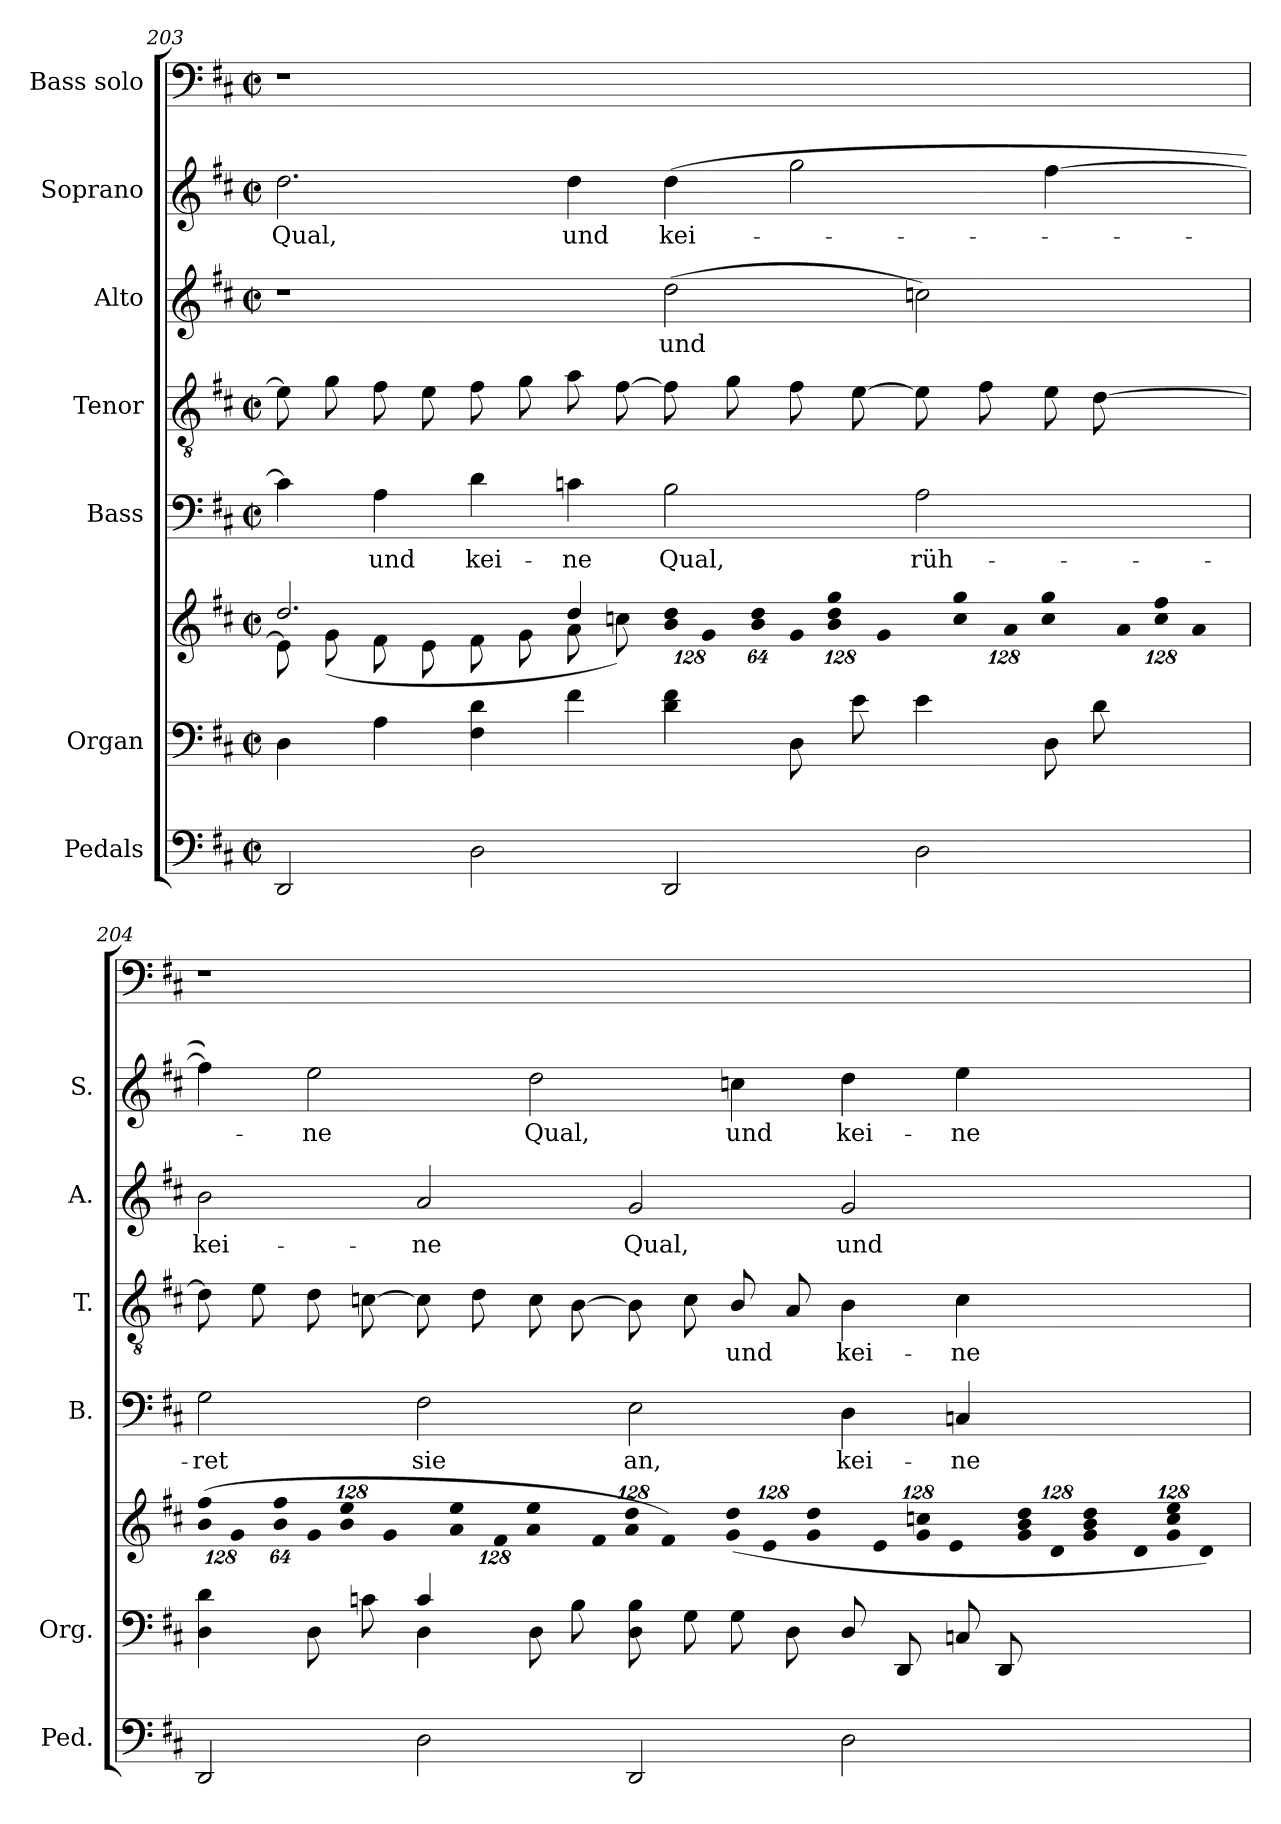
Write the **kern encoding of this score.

**kern	**kern	**kern	**kern	**text	**kern	**text	**kern	**text	**kern	**text	**kern
*part7	*part6	*part6	*part5	*part5	*part4	*part4	*part3	*part3	*part2	*part2	*part1
*staff8	*staff7	*staff6	*staff5	*staff5	*staff4	*staff4	*staff3	*staff3	*staff2	*staff2	*staff1
*I"Pedals	*I"Organ	*	*I"Bass	*	*I"Tenor	*	*I"Alto	*	*I"Soprano	*	*I"Bass solo
*I'Ped.	*I'Org.	*	*I'B.	*	*I'T.	*	*I'A.	*	*I'S.	*	*
!!LO:PB:g=z
*clefF4	*clefF4	*clefG2	*clefF4	*	*clefGv2	*	*clefG2	*	*clefG2	*	*clefF4
*	*	*	*	*	*ITrd7c12	*	*	*	*	*	*
*k[f#c#]	*k[f#c#]	*k[f#c#]	*k[f#c#]	*	*k[f#c#]	*	*k[f#c#]	*	*k[f#c#]	*	*k[f#c#]
*D:	*D:	*D:	*D:	*	*D:	*	*D:	*	*D:	*	*D:
*M2/2	*M2/2	*M2/2	*M2/2	*	*M2/2	*	*M2/2	*	*M2/2	*	*M2/2
*met(c|)	*met(c|)	*met(c|)	*met(c|)	*	*met(c|)	*	*met(c|)	*	*met(c|)	*	*met(c|)
=203	=203	=203	=203	=203	=203	=203	=203	=203	=203	=203	=203
*	*	*^	*	*	*	*	*	*	*	*	*
!	!	!	!	!	!	!	!	!	!	!	!LO:LY:b:color=#000000	!LO:N:vis=1
2DDi/	4Di\	2.ddi/	(8ei\]	4ci\]	.	8Ei\]	.	1r	.	2.ddi\	Qual,	1r
.	.	.	(8gi\	.	.	8Gi\	.	.	.	.	.	.
!	!	!	!	!	!LO:LY:b:color=#000000	!	!	!	!	!	!	!
.	4Ai\	.	8f#i\	4Ai\	und	8F#i\	.	.	.	.	.	.
.	.	.	8ei\	.	.	8Ei\	.	.	.	.	.	.
!	!	!	!	!	!LO:LY:b:color=#000000	!	!	!	!	!	!	!
2Di\	4F#i\ 4di	.	8f#i\	4di\	kei-	8F#i\	.	.	.	.	.	.
.	.	.	8gi\	.	.	8Gi\	.	.	.	.	.	.
!	!	!	!	!	!LO:LY:b:color=#000000	!	!	!	!	!	!	!
!	!	!	!	!	!	!	!	!	!	!	!LO:LY:b:color=#000000	!
.	4f#i\	4ddi/	8ai\	4cni\	-ne	8Ai\	.	.	.	4ddi\	und	.
.	.	.	8ccni\)	.	.	[8F#i\	.	.	.	.	.	.
*	*	*Xbrackettup	*	*	*	*	*	*	*	*	*	*
!	!	!LO:N:vis=8	!	!	!	!	!	!	!	!	!	!
!	!	!	!	!	!LO:LY:b:color=#000000	!	!	!	!	!	!	!
!	!	!	!	!	!	!	!	!	!LO:LY:b:color=#000000	!	!	!
!	!	!	!	!	!	!	!	!	!	!	!LO:LY:b:color=#000000	!
2DDi/	4di\ 4f#i	1024%85bi\ 1024%85ddi	1ryy	2Bi\	Qual,	8F#i\]	.	(2ddi\	und	(4ddi\	kei-	1ryy
!	!	!LO:N:vis=8	!	!	!	!	!	!	!	!	!	!
.	.	1024%85gi\	.	.	.	.	.	.	.	.	.	.
.	.	.	.	.	.	8Gi\	.	.	.	.	.	.
!	!	!LO:N:vis=8	!	!	!	!	!	!	!	!	!	!
.	.	512%43bi\ 512%43ddi	.	.	.	.	.	.	.	.	.	.
!	!	!LO:N:vis=8	!	!	!	!	!	!	!	!	!	!
.	8Di\	1024%85gi\	.	.	.	8F#i\	.	.	.	2ggi\	.	.
!	!	!LO:N:vis=8	!	!	!	!	!	!	!	!	!	!
.	.	1024%85bi\ 1024%85ddi 1024%85ggi	.	.	.	.	.	.	.	.	.	.
.	8ei\	.	.	.	.	[8Ei\	.	.	.	.	.	.
!	!	!LO:N:vis=8	!	!	!	!	!	!	!	!	!	!
.	.	512%43gi\	.	.	.	.	.	.	.	.	.	.
!	!	!LO:N:vis=8	!	!	!	!	!	!	!	!	!	!
!	!	!	!	!	!LO:LY:b:color=#000000	!	!	!	!	!	!	!
2Di\	4ei\	1024%85cci\ 1024%85ggi	.	2Ai\	rüh-	8Ei\]	.	2ccni\)	.	.	.	.
!	!	!LO:N:vis=8	!	!	!	!	!	!	!	!	!	!
.	.	1024%85ai\	.	.	.	.	.	.	.	.	.	.
.	.	.	.	.	.	8F#i\	.	.	.	.	.	.
!	!	!LO:N:vis=8	!	!	!	!	!	!	!	!	!	!
.	.	512%43cci\ 512%43ggi	.	.	.	.	.	.	.	.	.	.
!	!	!LO:N:vis=8	!	!	!	!	!	!	!	!	!	!
.	8Di\	1024%85ai\	.	.	.	8Ei\	.	.	.	[4ff#i\	.	.
!	!	!LO:N:vis=8	!	!	!	!	!	!	!	!	!	!
.	.	1024%85cci\ 1024%85ff#i	.	.	.	.	.	.	.	.	.	.
.	8di\	.	.	.	.	[8Di\	.	.	.	.	.	.
!	!	!LO:N:vis=8	!	!	!	!	!	!	!	!	!	!
.	.	512%43ai\	.	.	.	.	.	.	.	.	.	.
*	*	*v	*v	*	*	*	*	*	*	*	*	*
=204	=204	=204	=204	=204	=204	=204	=204	=204	=204	=204	=204
*	*^	*	*	*	*	*	*	*	*	*	*
!	!	!	!LO:N:vis=8	!	!	!	!	!	!	!	!	!
!	!	!	!	!	!LO:LY:b:color=#000000	!	!	!	!	!	!	!
!	!	!	!	!	!	!	!	!	!LO:LY:b:color=#000000	!	!	!LO:N:vis=1
2DDi/	4Di\ 4di	2ryy	(1024%85bi\ 1024%85ff#i	2Gi\	-ret	8Di\]	.	2bi\	kei-	4ff#i\])	.	1r
!	!	!	!LO:N:vis=8	!	!	!	!	!	!	!	!	!
.	.	.	1024%85gi\	.	.	.	.	.	.	.	.	.
.	.	.	.	.	.	8Ei\	.	.	.	.	.	.
!	!	!	!LO:N:vis=8	!	!	!	!	!	!	!	!	!
.	.	.	512%43bi\ 512%43ff#i	.	.	.	.	.	.	.	.	.
!	!	!	!LO:N:vis=8	!	!	!	!	!	!	!	!	!
!	!	!	!	!	!	!	!	!	!	!	!LO:LY:b:color=#000000	!
.	8Di\	.	1024%85gi/	.	.	8Di\	.	.	.	2eei\	-ne	.
!	!	!	!LO:N:vis=8	!	!	!	!	!	!	!	!	!
.	.	.	1024%85bi/ 1024%85eei	.	.	.	.	.	.	.	.	.
.	8cni\	.	.	.	.	[8Cni\	.	.	.	.	.	.
!	!	!	!LO:N:vis=8	!	!	!	!	!	!	!	!	!
.	.	.	512%43gi/	.	.	.	.	.	.	.	.	.
!	!	!	!LO:N:vis=8	!	!	!	!	!	!	!	!	!
!	!	!	!	!	!LO:LY:b:color=#000000	!	!	!	!	!	!	!
!	!	!	!	!	!	!	!	!	!LO:LY:b:color=#000000	!	!	!
2Di\	4ci/	4Di\	1024%85ai\ 1024%85eei	2F#i\	sie	8Ci\]	.	2ai/	-ne	.	.	.
!	!	!	!LO:N:vis=8	!	!	!	!	!	!	!	!	!
.	.	.	1024%85f#i\	.	.	.	.	.	.	.	.	.
.	.	.	.	.	.	8Di\	.	.	.	.	.	.
!	!	!	!LO:N:vis=8	!	!	!	!	!	!	!	!	!
.	.	.	512%43ai\ 512%43eei	.	.	.	.	.	.	.	.	.
!	!	!	!LO:N:vis=8	!	!	!	!	!	!	!	!	!
!	!	!	!	!	!	!	!	!	!	!	!LO:LY:b:color=#000000	!
.	8Di\	1ryy	1024%85f#i/	.	.	8Ci\	.	.	.	2ddi\	Qual,	.
!	!	!	!LO:N:vis=8	!	!	!	!	!	!	!	!	!
.	.	.	1024%85ai/ 1024%85ddi	.	.	.	.	.	.	.	.	.
.	8Bi\	.	.	.	.	[8BBi\	.	.	.	.	.	.
!	!	!	!LO:N:vis=8	!	!	!	!	!	!	!	!	!
.	.	.	512%43f#i/)	.	.	.	.	.	.	.	.	.
!	!	!	!LO:N:vis=8	!	!	!	!	!	!	!	!	!
!	!	!	!	!	!LO:LY:b:color=#000000	!	!	!	!	!	!	!
!	!	!	!	!	!	!	!	!	!LO:LY:b:color=#000000	!	!	!
2DDi/	8Di\ 8Bi	.	(1024%85gi/ 1024%85ddi	2Ei\	an,	8BBi\]	.	2gi/	Qual,	.	.	1ryy
!	!	!	!LO:N:vis=8	!	!	!	!	!	!	!	!	!
.	.	.	1024%85ei/	.	.	.	.	.	.	.	.	.
.	8Gi\	.	.	.	.	8Ci\	.	.	.	.	.	.
!	!	!	!LO:N:vis=8	!	!	!	!	!	!	!	!	!
.	.	.	512%43gi/ 512%43ddi	.	.	.	.	.	.	.	.	.
!	!	!	!LO:N:vis=8	!	!	!	!	!	!	!	!	!
!	!	!	!	!	!	!	!LO:LY:b:color=#000000	!	!	!	!	!
!	!	!	!	!	!	!	!	!	!	!	!LO:LY:b:color=#000000	!
.	8Gi\	.	1024%85ei/	.	.	8BBi/	und	.	.	4ccni\	und	.
!	!	!	!LO:N:vis=8	!	!	!	!	!	!	!	!	!
.	.	.	1024%85gi/ 1024%85ccni	.	.	.	.	.	.	.	.	.
.	8Di\	.	.	.	.	8AAi/	.	.	.	.	.	.
!	!	!	!LO:N:vis=8	!	!	!	!	!	!	!	!	!
.	.	.	512%43ei/	.	.	.	.	.	.	.	.	.
!	!	!	!LO:N:vis=8	!	!	!	!	!	!	!	!	!
!	!	!	!	!	!LO:LY:b:color=#000000	!	!	!	!	!	!	!
!	!	!	!	!	!	!	!LO:LY:b:color=#000000	!	!	!	!	!
!	!	!	!	!	!	!	!	!	!LO:LY:b:color=#000000	!	!	!
!	!	!	!	!	!	!	!	!	!	!	!LO:LY:b:color=#000000	!
2Di\	8Di/	.	1024%85gi/ 1024%85bi 1024%85ddi	4Di\	kei-	4BBi\	kei-	2gi/	und	4ddi\	kei-	.
!	!	!	!LO:N:vis=8	!	!	!	!	!	!	!	!	!
.	.	.	1024%85di/	.	.	.	.	.	.	.	.	.
.	8DDi/	.	.	.	.	.	.	.	.	.	.	.
!	!	!	!LO:N:vis=8	!	!	!	!	!	!	!	!	!
.	.	.	512%43gi/ 512%43bi 512%43ddi	.	.	.	.	.	.	.	.	.
!	!	!	!LO:N:vis=8	!	!	!	!	!	!	!	!	!
!	!	!	!	!	!LO:LY:b:color=#000000	!	!	!	!	!	!	!
!	!	!	!	!	!	!	!LO:LY:b:color=#000000	!	!	!	!	!
!	!	!	!	!	!	!	!	!	!	!	!LO:LY:b:color=#000000	!
.	8Cni/	4ryy	1024%85di/	4Cni/	-ne	4Ci\	-ne	.	.	4eei\	-ne	.
!	!	!	!LO:N:vis=8	!	!	!	!	!	!	!	!	!
.	.	.	1024%85gi/ 1024%85cci 1024%85eei	.	.	.	.	.	.	.	.	.
.	8DDi/	.	.	.	.	.	.	.	.	.	.	.
!	!	!	!LO:N:vis=8	!	!	!	!	!	!	!	!	!
.	.	.	512%43di/)	.	.	.	.	.	.	.	.	.
*	*v	*v	*	*	*	*	*	*	*	*	*	*
=	=	=	=	=	=	=	=	=	=	=	=
*-	*-	*-	*-	*-	*-	*-	*-	*-	*-	*-	*-
